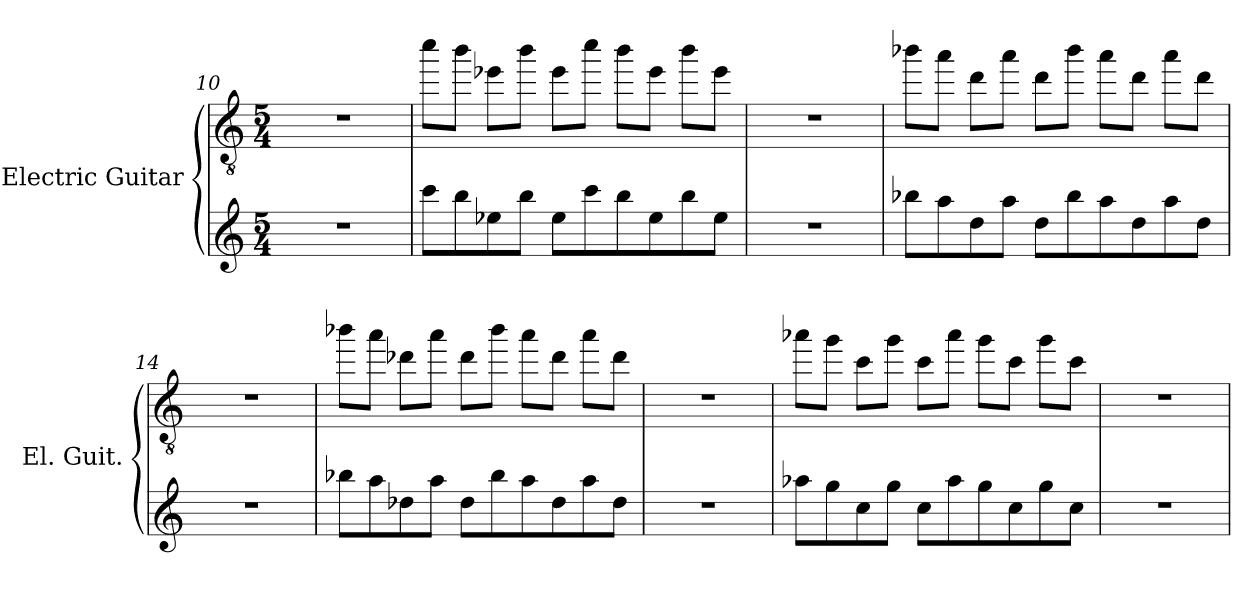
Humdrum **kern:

**kern	**kern
*part1	*part1
*staff2	*staff1
*I"Electric Guitar	*
*I'El. Guit.	*
*	*clefGv2
*k[]	*k[]
*M5/4	*M5/4
=10	=10
4%5r	4%5r
=11	=11
8cccL	8ccc\L
8bb	8bb\J
8ee-	8ee-X\L
8bbJ	8bb\J
8ee-L	8ee-\L
8ccc	8ccc\J
8bb	8bb\L
8ee-	8ee-\J
8bb	8bb\L
8ee-J	8ee-\J
=12	=12
4%5r	4%5r
!!LO:PB:g=z
=13	=13
8bb-L	8bb-X\L
8aa	8aa\J
8dd	8dd\L
8aaJ	8aa\J
8ddL	8dd\L
8bb-	8bb-\J
8aa	8aa\L
8dd	8dd\J
8aa	8aa\L
8ddJ	8dd\J
=14	=14
4%5r	4%5r
=15	=15
8bb-L	8bb-X\L
8aa	8aa\J
8dd-	8dd-X\L
8aaJ	8aa\J
8dd-L	8dd-\L
8bb-	8bb-\J
8aa	8aa\L
8dd-	8dd-\J
8aa	8aa\L
8dd-J	8dd-\J
=16	=16
4%5r	4%5r
!!LO:LB:g=z
=17	=17
8aa-L	8aa-X\L
8gg	8gg\J
8cc	8cc\L
8ggJ	8gg\J
8ccL	8cc\L
8aa-	8aa-\J
8gg	8gg\L
8cc	8cc\J
8gg	8gg\L
8ccJ	8cc\J
=18	=18
4%5r	4%5r
=	=
*-	*-
